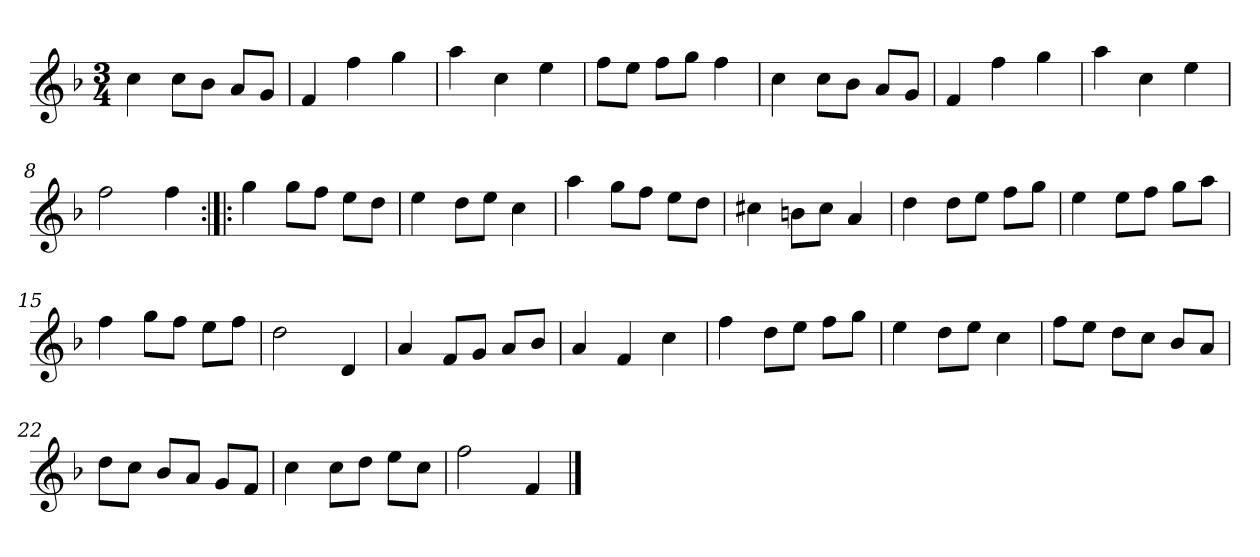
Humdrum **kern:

**kern
*part1
*staff1
*clefG2
*k[b-]
*F:
*M3/4
*MM120
=1
4cc
8cc\L
8b-\J
8a/L
8g/J
=2
4f
4ff
4gg
=3
4aa
4cc
4ee
=4
8ff\L
8ee\J
8ff\L
8gg\J
4ff
=5
4cc
8cc\L
8b-\J
8a/L
8g/J
=6
4f
4ff
4gg
=7
4aa
4cc
4ee
=8
2ff
4ff
=9:|!|:
4gg
8gg\L
8ff\J
8ee\L
8dd\J
=10
4ee
8dd\L
8ee\J
4cc
=11
4aa
8gg\L
8ff\J
8ee\L
8dd\J
=12
4cc#X
8bn\L
8cc#\J
4a
=13
4dd
8dd\L
8ee\J
8ff\L
8gg\J
=14
4ee
8ee\L
8ff\J
8gg\L
8aa\J
=15
4ff
8gg\L
8ff\J
8ee\L
8ff\J
=16
2dd
4d
=17
4a
8f/L
8g/J
8a/L
8b-/J
=18
4a
4f
4cc
=19
4ff
8dd\L
8ee\J
8ff\L
8gg\J
=20
4ee
8dd\L
8ee\J
4cc
=21
8ff\L
8ee\J
8dd\L
8cc\J
8b-/L
8a/J
=22
8dd\L
8cc\J
8b-/L
8a/J
8g/L
8f/J
=23
4cc
8cc\L
8dd\J
8ee\L
8cc\J
=24
2ff
4f
==
*-
